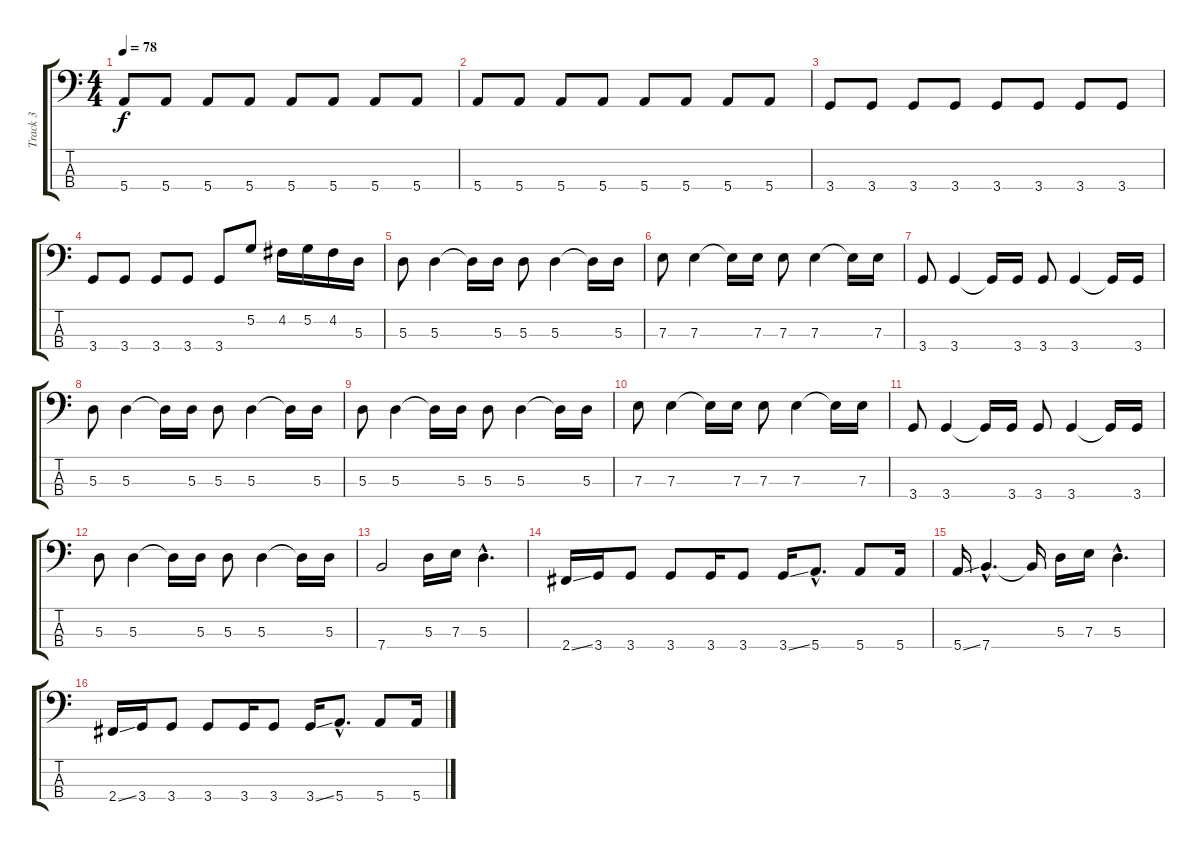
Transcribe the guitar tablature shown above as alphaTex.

\track ("Track 3" "Track 3") {instrument electricbasspick}
\staff {score tabs}
\tuning (G2 D2 A1 E1) {hide}
\ts (4 4)
\tempo 78
\clef f4
\ks c
5.4.8{dy f} 5.4.8 5.4.8 5.4.8 5.4.8 5.4.8 5.4.8 5.4.8 |
5.4.8 5.4.8 5.4.8 5.4.8 5.4.8 5.4.8 5.4.8 5.4.8 |
3.4.8 3.4.8 3.4.8 3.4.8 3.4.8 3.4.8 3.4.8 3.4.8 |
3.4.8 3.4.8 3.4.8 3.4.8 3.4.8 5.2.8 4.2.16 5.2.16 4.2.16 5.3.16 |
5.3.8 5.3.4 5.3{t}.16 5.3.16 5.3.8 5.3.4 5.3{t}.16 5.3.16 |
7.3.8 7.3.4 7.3{t}.16 7.3.16 7.3.8 7.3.4 7.3{t}.16 7.3.16 |
3.4.8 3.4.4 3.4{t}.16 3.4.16 3.4.8 3.4.4 3.4{t}.16 3.4.16 |
5.3.8 5.3.4 5.3{t}.16 5.3.16 5.3.8 5.3.4 5.3{t}.16 5.3.16 |
5.3.8 5.3.4 5.3{t}.16 5.3.16 5.3.8 5.3.4 5.3{t}.16 5.3.16 |
7.3.8 7.3.4 7.3{t}.16 7.3.16 7.3.8 7.3.4 7.3{t}.16 7.3.16 |
3.4.8 3.4.4 3.4{t}.16 3.4.16 3.4.8 3.4.4 3.4{t}.16 3.4.16 |
5.3.8 5.3.4 5.3{t}.16 5.3.16 5.3.8 5.3.4 5.3{t}.16 5.3.16 |
7.4.2 5.3.16 7.3.16 5.3{hac}.4{d} |
2.4{ss}.16 3.4.16 3.4.8 3.4.8 3.4.16 3.4.8 3.4{ss}.16 5.4{hac}.8{d} 5.4.8 5.4.16 |
5.4{ss}.16 7.4{hac}.4{d} 7.4{t}.16 5.3.16 7.3.16 5.3{hac}.4{d} |
2.4{ss}.16 3.4.16 3.4.8 3.4.8 3.4.16 3.4.8 3.4{ss}.16 5.4{hac}.8{d} 5.4.8 5.4.16
